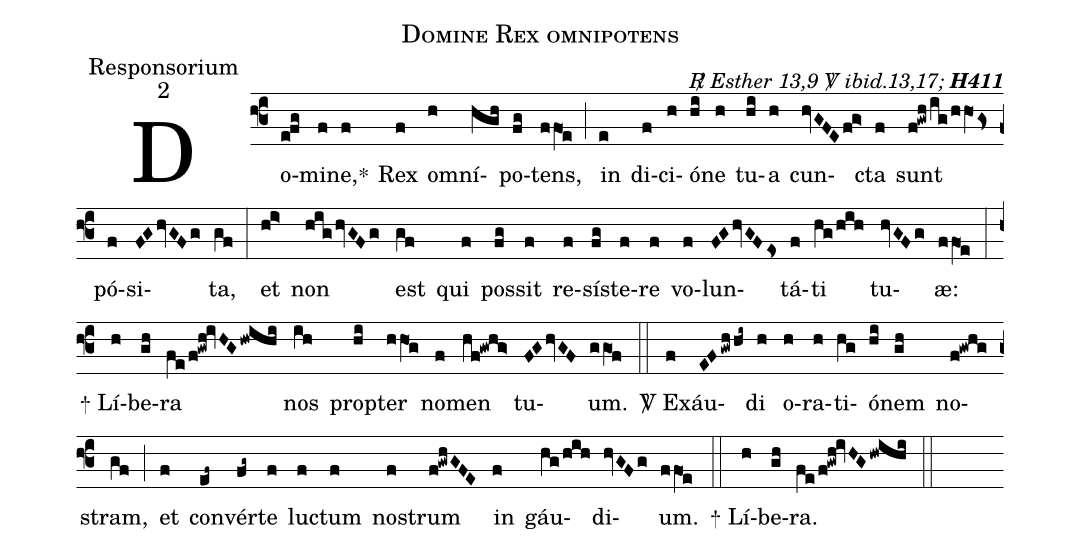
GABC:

name:Domine Rex omnipotens;
office-part:Responsorium;
mode:2;
commentary:{\itshape\mdseries \Rbar\  Esther 13,9  \Vbar\  ibid.13,17;\/}  {\bfseries H411};
%%
(f3) Do(e!fg)mi(f)ne,<sp>*</sp>(f) Rex(f) o(h)mní(hgh)po(fg)tens,(ffO1e) (;)
in(e) di(f)ci(h)ó(hi)ne(h) tu(hi)a(h) cun(hvGFEf!g>)cta(f) sunt(f!gwh/ig/hhO1gs>) pó(f)si(FGhvGFg)ta,(gf) (:)
et(h!i>) non(highvGFg) est(gf) qui(f) pos(fg)sit(f) re(f)sí(fg)ste(f)re(f) vo(f)lun(FGhvGFes)tá(f)ti(hg/hih) tu(hvGFg)æ:(ffO1e) (:)
<sp>+</sp> Lí(h)be(gh)ra(fe/f!gwh!ivHGhwihi) nos(ih) prop(hi)ter(hhO1g) no(f)men(hf!gwhg>) tu(FGhvGF)um.(ggO1f) (::)
<sp>V/</sp> Ex(f)áu(EFgwhhi~)di(h) o(h)ra(h)ti(hg)ó(hi)nem(gh) no(f!gwhg)stram,(gf) (;)
et(f) con(ef~)vér(fg~)te(f) luc(f)tum(f) no(f)strum(f!gwhGFE) in(f) gáu(hg/hih)di(hvGFg)um.(ffO1e) (::)
<sp>+</sp> Lí(h)be(gh)ra.(fe/f!gwh!ivHGhwihi)  (::)
